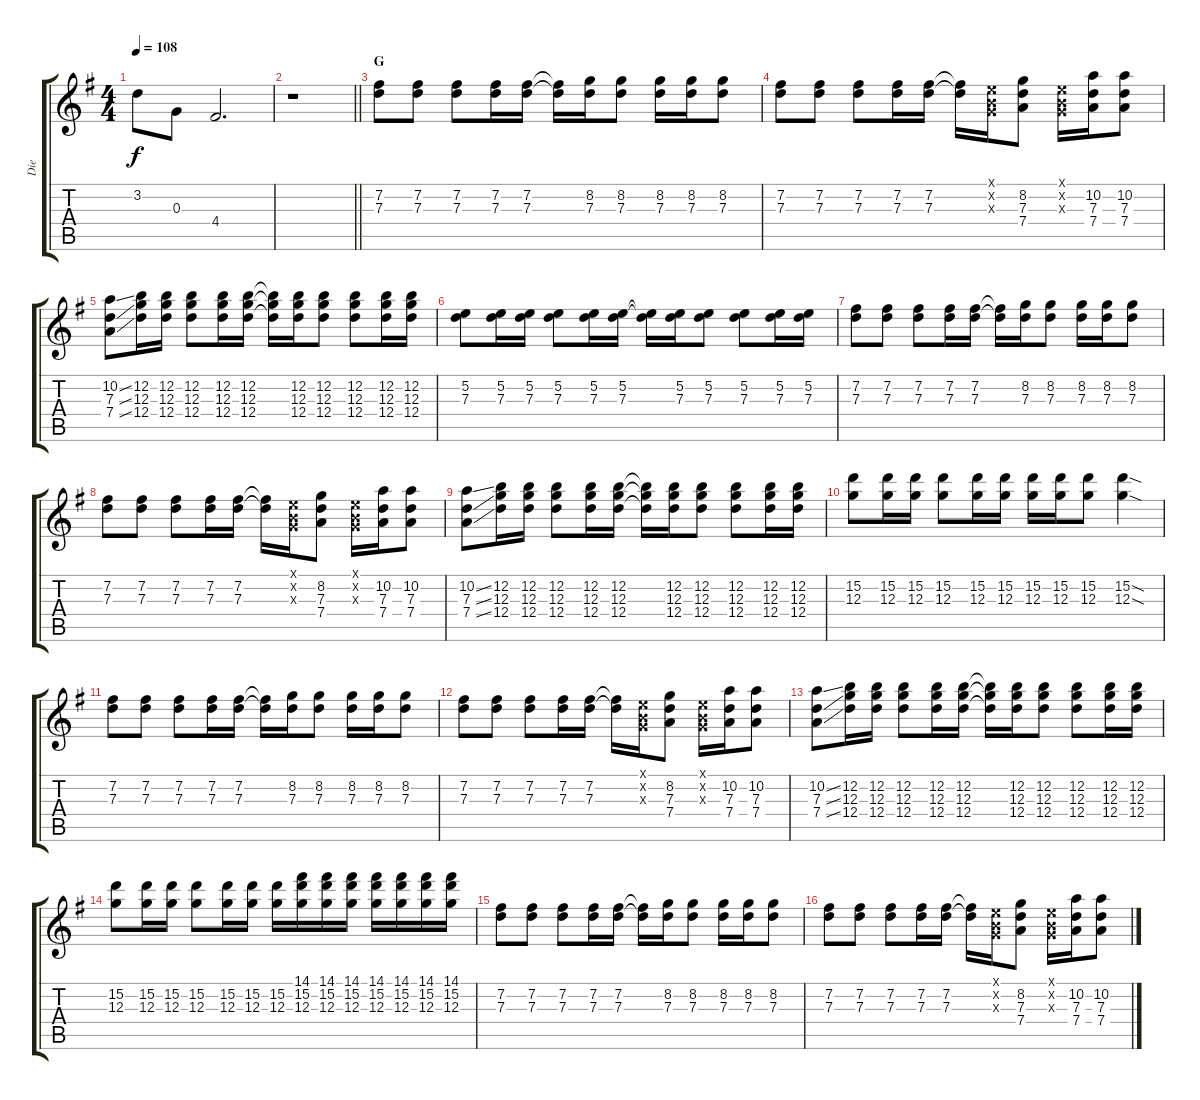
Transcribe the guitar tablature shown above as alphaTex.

\track ("Die" "Die") {instrument electricguitarjazz}
\staff {score tabs}
\tuning (E4 B3 G3 D3 A2 D2) {hide}
\ts (4 4)
\tempo 108
\clef g2
\ks eminor
3.2{t}.8{dy f} 0.3.8 4.4.2{d} |
\barLineRight lightlight
r.1 |
\section ("" "G")
(7.2 7.3).8 (7.2 7.3).8 (7.2 7.3).8 (7.2 7.3).16 (7.2 7.3).16 (7.2{t} 7.3{t}).16 (8.2 7.3).16 (8.2 7.3).8 (8.2 7.3).16 (8.2 7.3).16 (8.2 7.3).8 |
(7.2 7.3).8 (7.2 7.3).8 (7.2 7.3).8 (7.2 7.3).16 (7.2 7.3).16 (7.2{t} 7.3{t}).16 (0.1{x} 0.2{x} 0.3{x}).16 (8.2 7.3 7.4).8 (0.1{x} 0.2{x} 0.3{x}).16 (10.2 7.3 7.4).16 (10.2 7.3 7.4).8 |
(10.2{ss} 7.3{ss} 7.4{ss}).8 (12.2 12.3 12.4).16 (12.2 12.3 12.4).16 (12.2 12.3 12.4).8 (12.2 12.3 12.4).16 (12.2 12.3 12.4).16 (12.2{t} 12.3{t} 12.4{t}).16 (12.2 12.3 12.4).16 (12.2 12.3 12.4).8 (12.2 12.3 12.4).8 (12.2 12.3 12.4).16 (12.2 12.3 12.4).16 |
(5.2 7.3).8 (5.2 7.3).16 (5.2 7.3).16 (5.2 7.3).8 (5.2 7.3).16 (5.2 7.3).16 (5.2{t} 7.3{t}).16 (5.2 7.3).16 (5.2 7.3).8 (5.2 7.3).8 (5.2 7.3).16 (5.2 7.3).16 |
(7.2 7.3).8 (7.2 7.3).8 (7.2 7.3).8 (7.2 7.3).16 (7.2 7.3).16 (7.2{t} 7.3{t}).16 (8.2 7.3).16 (8.2 7.3).8 (8.2 7.3).16 (8.2 7.3).16 (8.2 7.3).8 |
(7.2 7.3).8 (7.2 7.3).8 (7.2 7.3).8 (7.2 7.3).16 (7.2 7.3).16 (7.2{t} 7.3{t}).16 (0.1{x} 0.2{x} 0.3{x}).16 (8.2 7.3 7.4).8 (0.1{x} 0.2{x} 0.3{x}).16 (10.2 7.3 7.4).16 (10.2 7.3 7.4).8 |
(10.2{ss} 7.3{ss} 7.4{ss}).8 (12.2 12.3 12.4).16 (12.2 12.3 12.4).16 (12.2 12.3 12.4).8 (12.2 12.3 12.4).16 (12.2 12.3 12.4).16 (12.2{t} 12.3{t} 12.4{t}).16 (12.2 12.3 12.4).16 (12.2 12.3 12.4).8 (12.2 12.3 12.4).8 (12.2 12.3 12.4).16 (12.2 12.3 12.4).16 |
(15.2 12.3).8 (15.2 12.3).16 (15.2 12.3).16 (15.2 12.3).8 (15.2 12.3).16 (15.2 12.3).16 (15.2 12.3).16 (15.2 12.3).16 (15.2 12.3).8 (15.2{sod} 12.3{sod}).4 |
(7.2 7.3).8 (7.2 7.3).8 (7.2 7.3).8 (7.2 7.3).16 (7.2 7.3).16 (7.2{t} 7.3{t}).16 (8.2 7.3).16 (8.2 7.3).8 (8.2 7.3).16 (8.2 7.3).16 (8.2 7.3).8 |
(7.2 7.3).8 (7.2 7.3).8 (7.2 7.3).8 (7.2 7.3).16 (7.2 7.3).16 (7.2{t} 7.3{t}).16 (0.1{x} 0.2{x} 0.3{x}).16 (8.2 7.3 7.4).8 (0.1{x} 0.2{x} 0.3{x}).16 (10.2 7.3 7.4).16 (10.2 7.3 7.4).8 |
(10.2{ss} 7.3{ss} 7.4{ss}).8 (12.2 12.3 12.4).16 (12.2 12.3 12.4).16 (12.2 12.3 12.4).8 (12.2 12.3 12.4).16 (12.2 12.3 12.4).16 (12.2{t} 12.3{t} 12.4{t}).16 (12.2 12.3 12.4).16 (12.2 12.3 12.4).8 (12.2 12.3 12.4).8 (12.2 12.3 12.4).16 (12.2 12.3 12.4).16 |
(15.2 12.3).8 (15.2 12.3).16 (15.2 12.3).16 (15.2 12.3).8 (15.2 12.3).16 (15.2 12.3).16 (15.2 12.3).16 (14.1 15.2 12.3).16 (14.1 15.2 12.3).16 (14.1 15.2 12.3).16 (14.1 15.2 12.3).16 (14.1 15.2 12.3).16 (14.1 15.2 12.3).16 (14.1 15.2 12.3).16 |
(7.2 7.3).8 (7.2 7.3).8 (7.2 7.3).8 (7.2 7.3).16 (7.2 7.3).16 (7.2{t} 7.3{t}).16 (8.2 7.3).16 (8.2 7.3).8 (8.2 7.3).16 (8.2 7.3).16 (8.2 7.3).8 |
(7.2 7.3).8 (7.2 7.3).8 (7.2 7.3).8 (7.2 7.3).16 (7.2 7.3).16 (7.2{t} 7.3{t}).16 (0.1{x} 0.2{x} 0.3{x}).16 (8.2 7.3 7.4).8 (0.1{x} 0.2{x} 0.3{x}).16 (10.2 7.3 7.4).16 (10.2 7.3 7.4).8
